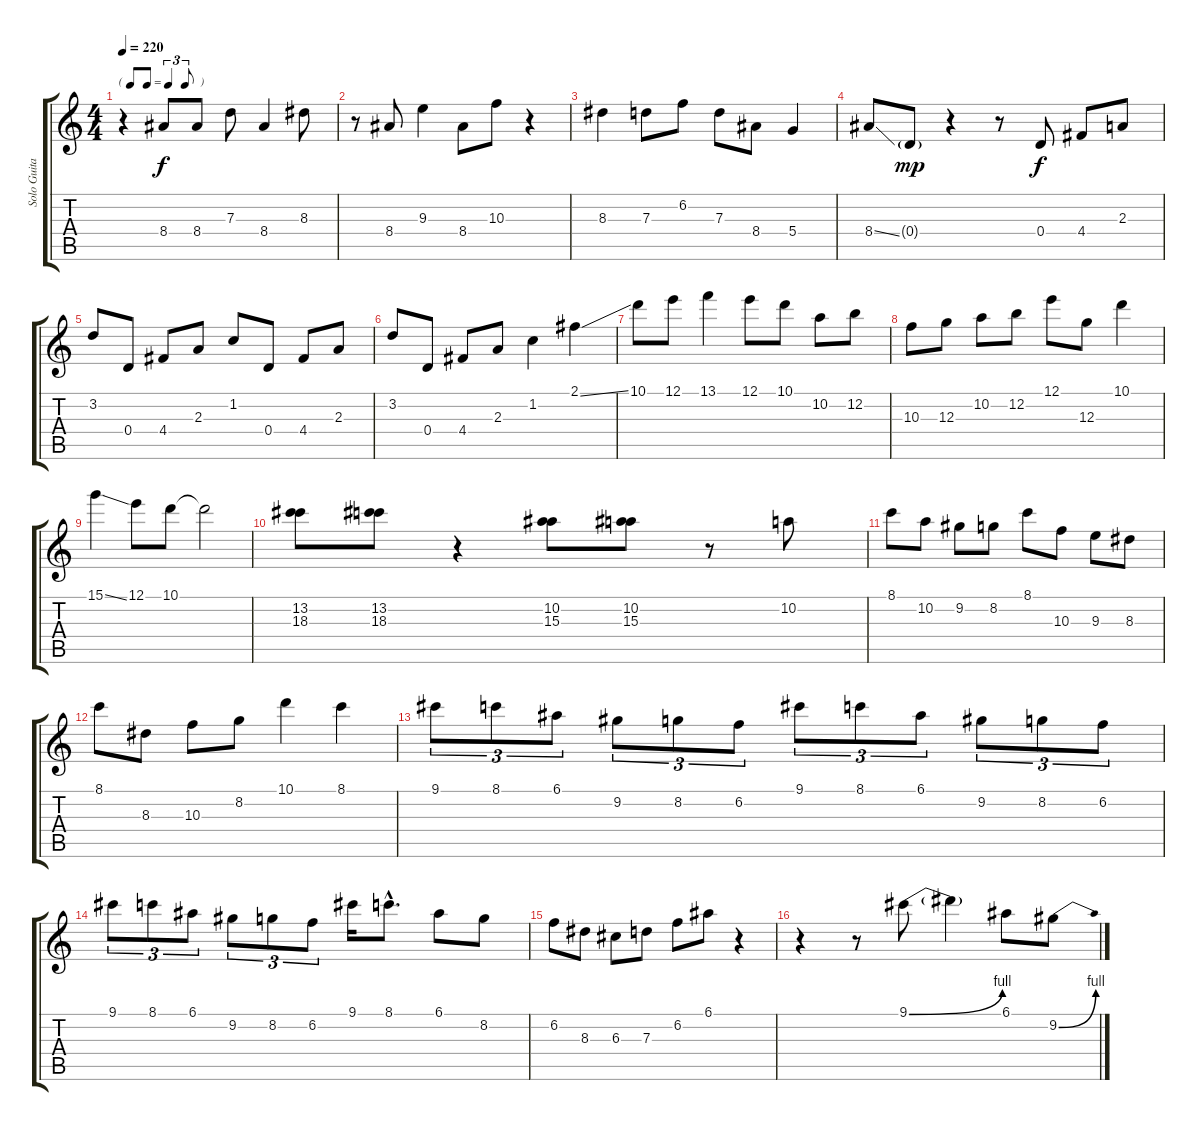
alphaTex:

\track ("Solo Guitar" "Solo Guita") {instrument electricguitarjazz}
\staff {score tabs}
\tuning (E4 B3 G3 D3 A2 E2) {hide}
\ts (4 4)
\tf triplet8th
\tempo 220
\clef g2
\ks c
r.4{dy f} 8.4.8 8.4.8 7.3.8 8.4.4 8.3.8 |
r.8 8.4.8 9.3.4 8.4.8 10.3.8 r.4 |
8.3.4 7.3.8 6.2.8 7.3.8 8.4.8 5.4.4 |
8.4{ss}.8 0.4{g}.8{dy mp} r.4 r.8 0.4.8{dy f} 4.4.8 2.3.8 |
3.2.8 0.4.8 4.4.8 2.3.8 1.2.8 0.4.8 4.4.8 2.3.8 |
3.2.8 0.4.8 4.4.8 2.3.8 1.2.4 2.1{ss}.4 |
10.1.8 12.1.8 13.1.4 12.1.8 10.1.8 10.2.8 12.2.8 |
10.3.8 12.3.8 10.2.8 12.2.8 12.1.8 12.3.8 10.1.4 |
15.1{ss}.4 12.1.8 10.1.8 10.1{t}.2 |
(13.2 18.3).8 (13.2 18.3).8 r.4 (10.2 15.3).8 (10.2 15.3).8 r.8 10.2.8 |
8.1.8 10.2.8 9.2.8 8.2.8 8.1.8 10.3.8 9.3.8 8.3.8 |
8.1.8 8.3.8 10.3.8 8.2.8 10.1.4 8.1.4 |
9.1.8{tu (3 2)} 8.1.8{tu (3 2)} 6.1.8{tu (3 2)} 9.2.8{tu (3 2)} 8.2.8{tu (3 2)} 6.2.8{tu (3 2)} 9.1.8{tu (3 2)} 8.1.8{tu (3 2)} 6.1.8{tu (3 2)} 9.2.8{tu (3 2)} 8.2.8{tu (3 2)} 6.2.8{tu (3 2)} |
9.1.8{tu (3 2)} 8.1.8{tu (3 2)} 6.1.8{tu (3 2)} 9.2.8{tu (3 2)} 8.2.8{tu (3 2)} 6.2.8{tu (3 2)} 9.1.16 8.1{hac}.8{d} 6.1.8 8.2.8 |
6.2.8 8.3.8 6.3.8 7.3.8 6.2.8 6.1.8 r.4 |
r.4 r.8 9.1{be (bend 0 0 60 4)}.8 9.1{t}.4 6.1.8 9.2{be (bend 0 0 60 4)}.8
